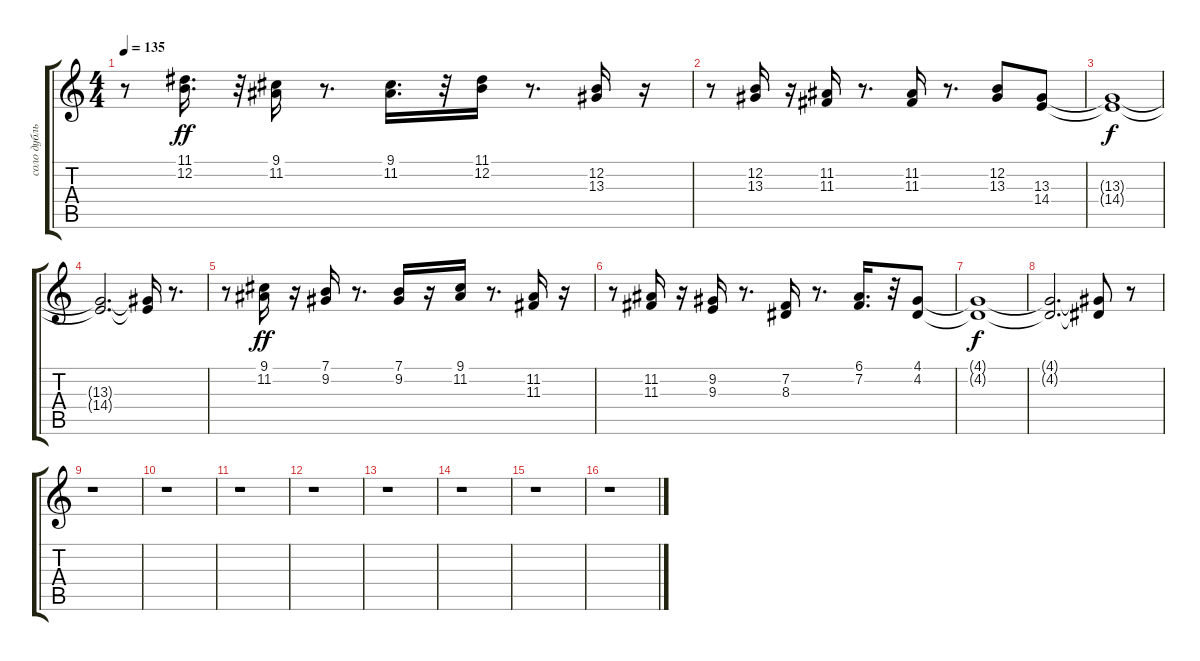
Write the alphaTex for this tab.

\track ("соло дубль 3" "соло дубль") {instrument electricpiano2}
\staff {score tabs}
\tuning (E4 B3 G3 D3 A2 E2) {hide}
\ts (4 4)
\tempo 135
\clef g2
\ks c
r.8{dy f} (11.1 12.2).16{d dy ff} r.32 (9.1 11.2).16 r.8{d} (9.1 11.2).16{d} r.32 (11.1 12.2).16 r.8{d} (12.2 13.3).16 r.16 |
r.8 (12.2 13.3).16 r.16 (11.2 11.3).16 r.8{d} (11.2 11.3).16 r.8{d} (12.2 13.3).8 (13.3 14.4).8 |
(13.3{t} 14.4{t}).1{dy f} |
(13.3{t} 14.4{t}).2{d} (13.3{t} 14.4{t}).16 r.8{d} |
r.8 (9.1 11.2).16{dy ff} r.16 (7.1 9.2).16 r.8{d} (7.1 9.2).16 r.16 (9.1 11.2).16 r.8{d} (11.2 11.3).16 r.16 |
r.8 (11.2 11.3).16 r.16 (9.2 9.3).16 r.8{d} (7.2 8.3).16 r.8{d} (6.1 7.2).16{d} r.32 (4.1 4.2).8 |
(4.1{t} 4.2{t}).1{dy f} |
(4.1{t} 4.2{t}).2{d} (4.1{t} 4.2{t}).8 r.8 |
r.1 |
r.1 |
r.1 |
r.1 |
r.1 |
r.1 |
r.1 |
r.1
